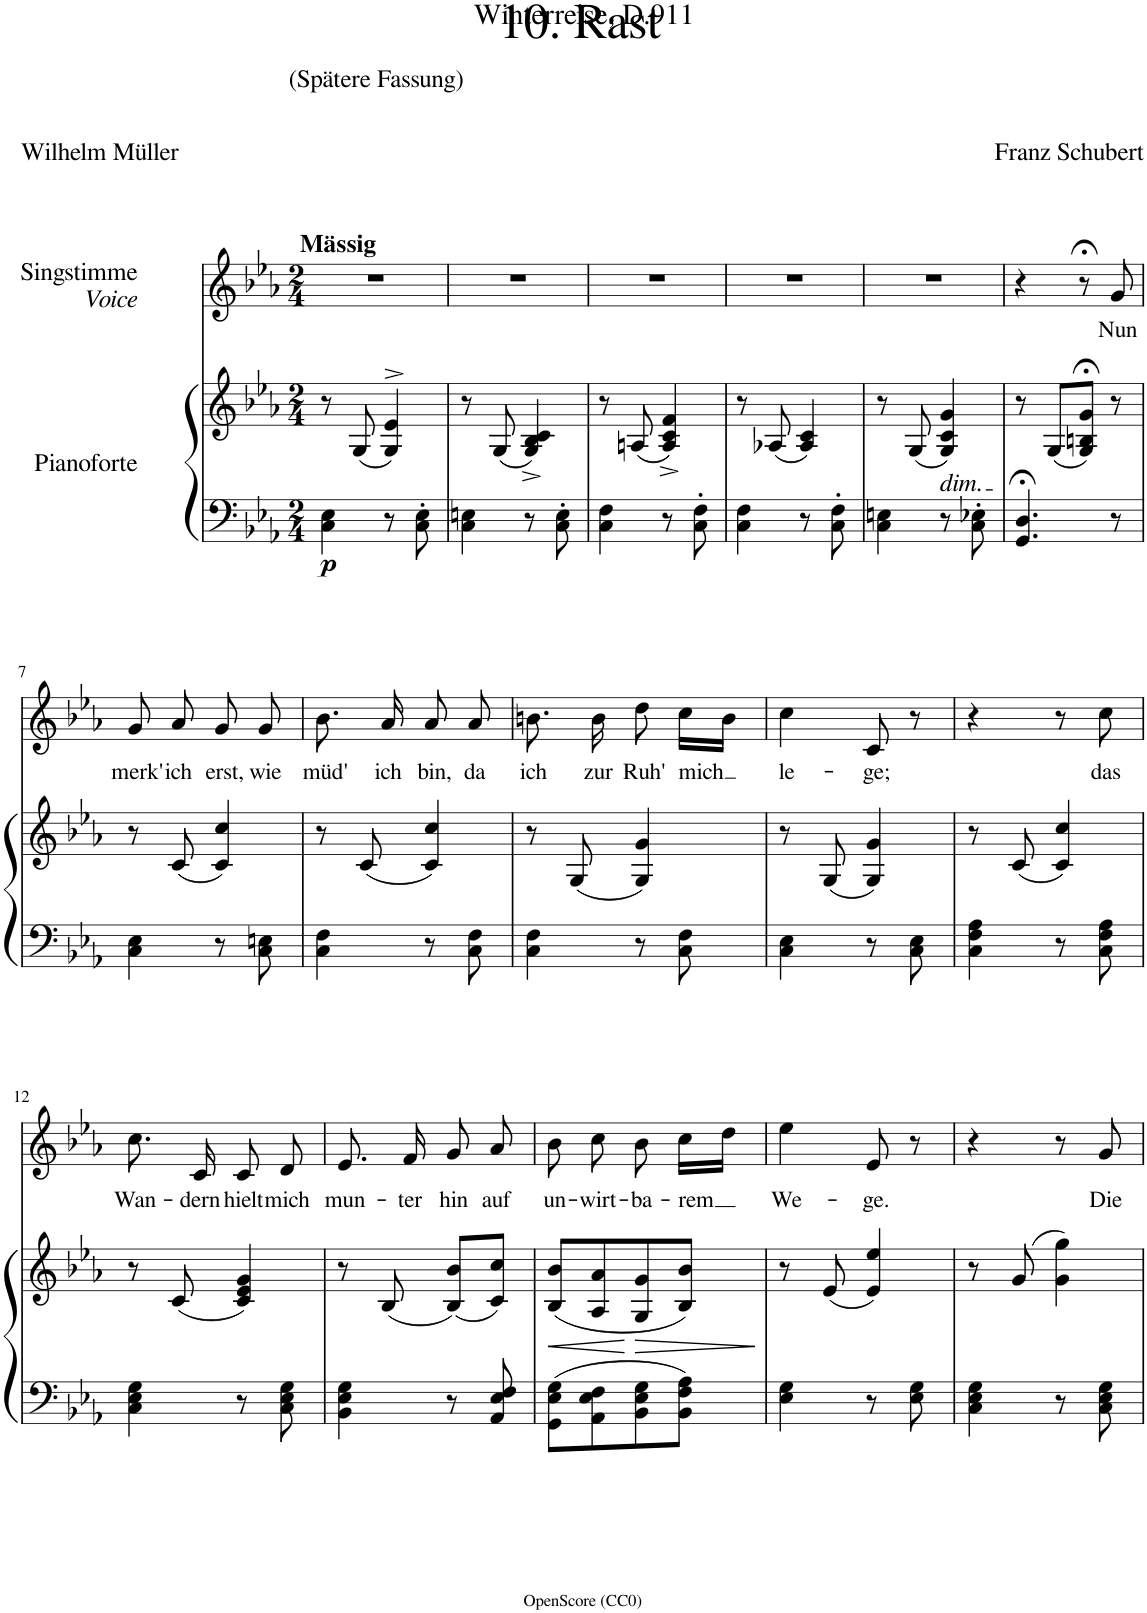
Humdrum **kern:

**kern	**kern	**dynam	**kern	**text
*part2	*part2	*part2	*part1	*part1
*staff3	*staff2	*staff2/3	*staff1	*staff1
*I"Pianoforte	*	*	*I"Singstimme Voice	*
*I'Pno	*	*	*	*
*clefF4	*clefG2	*	*clefG2	*
*k[b-e-a-]	*k[b-e-a-]	*	*k[b-e-a-]	*
*M2/4	*M2/4	*	*M2/4	*
=1	=1	=1	=1	=1
!	!	!	!LO:TX:a:B:t=Mässig	!
!	!	!LO:DY:b=2	!	!
4C\ 4E-\	8r	p	2r	.
.	(8G/	.	.	.
8r	4G/^> 4e-/^>)	.	.	.
8C\' 8E-\'	.	.	.	.
=2	=2	=2	=2	=2
4C\ 4En\	8r	.	2r	.
.	(8G/	.	.	.
8r	4G/^ 4B-/^ 4c/^)	.	.	.
8C\' 8E\'	.	.	.	.
=3	=3	=3	=3	=3
4C\ 4F\	8r	.	2r	.
.	(8An/	.	.	.
8r	4A/^ 4c/^ 4f/^)	.	.	.
8C\' 8F\'	.	.	.	.
=4	=4	=4	=4	=4
4C\ 4F\	8r	.	2r	.
.	(8A-X/	.	.	.
8r	4A-/ 4c/)	.	.	.
8C\' 8F\'	.	.	.	.
=5	=5	=5	=5	=5
4C\ 4En\	8r	.	2r	.
.	(8G/	.	.	.
!	!LO:TX:b:i:t=dim.	!	!	!
8r	4G/ 4c/ 4g/)	.	.	.
8C\' 8E-X\'	.	.	.	.
=6	=6	=6	=6	=6
4.GG/;< 4.D/;<	8r	.	4r	.
.	(8G/L	.	.	.
.	8G/;< 8Bn/;< 8g/;<J)	.	8r;<	.
!	!	!	!	!LO:LY:b
8r	8r	.	8g/	Nun
!!LO:LB:g=z
=7	=7	=7	=7	=7
!	!	!	!	!LO:LY:b
4C\ 4E-\	8r	.	8g/	merk'
!	!	!	!	!LO:LY:b
.	(8c/	.	8a-/	ich
!	!	!	!	!LO:LY:b
8r	4c/ 4cc/)	.	8g/	erst,
!	!	!	!	!LO:LY:b
8C\ 8En\	.	.	8g/	wie
=8	=8	=8	=8	=8
!	!	!	!	!LO:LY:b
4C\ 4F\	8r	.	8.b-\	müd'
.	(8c/	.	.	.
!	!	!	!	!LO:LY:b
.	.	.	16a-/	ich
!	!	!	!	!LO:LY:b
8r	4c/ 4cc/)	.	8a-/	bin,
!	!	!	!	!LO:LY:b
8C\ 8F\	.	.	8a-/	da
=9	=9	=9	=9	=9
!	!	!	!	!LO:LY:b
4C\ 4F\	8r	.	8.bn\	ich
.	(8G/	.	.	.
!	!	!	!	!LO:LY:b
.	.	.	16b\	zur
!	!	!	!	!LO:LY:b
8r	4G/ 4g/)	.	8dd\	Ruh'
!	!	!	!	!LO:LY:b
8C\ 8F\	.	.	16cc\LL	mich
.	.	.	16b\JJ	.
=10	=10	=10	=10	=10
!	!	!	!	!LO:LY:b
4C\ 4E-\	8r	.	4cc\	le-
.	(8G/	.	.	.
!	!	!	!	!LO:LY:b
8r	4G/ 4g/)	.	8c/	-ge;
8C\ 8E-\	.	.	8r	.
=11	=11	=11	=11	=11
4C\ 4F\ 4A-\	8r	.	4r	.
.	(8c/	.	.	.
8r	4c/ 4cc/)	.	8r	.
!	!	!	!	!LO:LY:b
8C\ 8F\ 8A-\	.	.	8cc\	das
!!LO:LB:g=z
=12	=12	=12	=12	=12
!	!	!	!	!LO:LY:b
4C\ 4E-\ 4G\	8r	.	8.cc\	Wan-
.	(8c/	.	.	.
!	!	!	!	!LO:LY:b
.	.	.	16c/	-dern
!	!	!	!	!LO:LY:b
8r	4c/ 4e-/ 4g/)	.	8c/	hielt
!	!	!	!	!LO:LY:b
8C\ 8E-\ 8G\	.	.	8d/	mich
=13	=13	=13	=13	=13
!	!	!	!	!LO:LY:b
4BB-\ 4E-\ 4G\	8r	.	8.e-/	mun-
.	(8B-/	.	.	.
!	!	!	!	!LO:LY:b
.	.	.	16f/	-ter
!	!	!	!	!LO:LY:b
8r	(8B-/ 8b-/L)	.	8g/	hin
!	!	!	!	!LO:LY:b
8AA-/ 8E-/ 8F/	8c/ 8cc/J)	.	8a-/	auf
=14	=14	=14	=14	=14
!	!	!LO:HP:b	!	!LO:LY:b
8GG\ 8E-\ 8G\L	(8B-/ 8b-/L	<	8b-\	un-
!	!	!	!	!LO:LY:b
8AA-\ 8E-\ 8F\	8A-/ 8a-/	.	8cc\	-wirt-
!	!	!LO:HP:n=1:b	!	!LO:LY:b
8BB-\ 8E-\ 8G\	8G/ 8g/	[ >	8b-\	-ba-
!	!	!	!	!LO:LY:b
8BB-\ 8F\ 8A-\J	8B-/ 8b-/J)	.	16cc\LL	-rem
.	.	.	16dd\JJ	.
.	.	]	.	.
=15	=15	=15	=15	=15
!	!	!	!	!LO:LY:b
4E-\ 4G\	8r	.	4ee-\	We-
.	(8e-/	.	.	.
!	!	!	!	!LO:LY:b
8r	4e-/ 4ee-/)	.	8e-/	-ge.
8E-\ 8G\	.	.	8r	.
=16	=16	=16	=16	=16
4C\ 4E-\ 4G\	8r	.	4r	.
.	(8g/	.	.	.
8r	4g\ 4gg\)	.	8r	.
!	!	!	!	!LO:LY:b
8C\ 8E-\ 8G\	.	.	8g/	Die
=	=	=	=	=
*-	*-	*-	*-	*-
